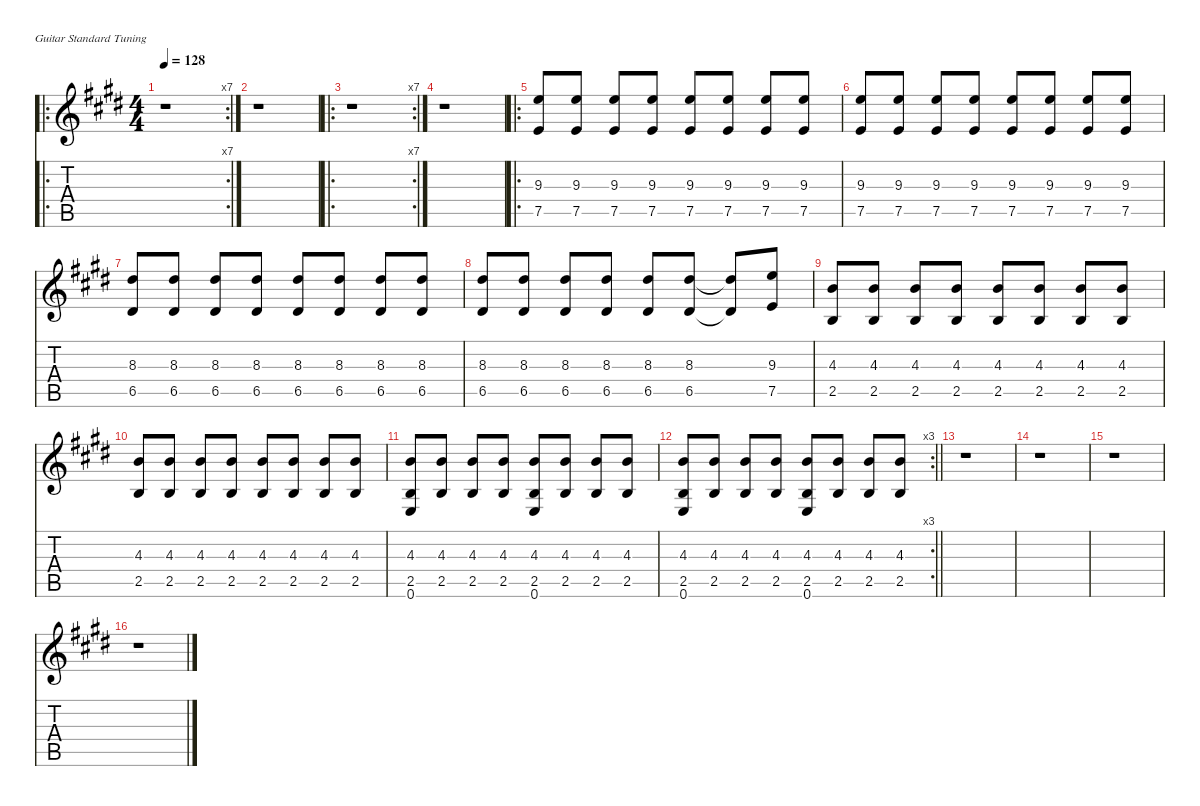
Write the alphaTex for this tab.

\defaultSystemsLayout 4
\hideDynamics
\bracketExtendMode nobrackets
\singleTrackTrackNamePolicy hidden
\otherSystemsTrackNameOrientation horizontal
\track ("Clean Guitar 1" "s.guit.") {defaultSystemsLayout 8 instrument acousticguitarsteel}
\staff {score tabs}
\tuning (E4 B3 G3 D3 A2 E2)
\ro
\rc 7
\ts (4 4)
\beaming (8 2 2 2 2)
\tempo 128
\clef g2
\ks e
r.1{dy f instrument acousticguitarsteel beam Down} |
r.1{beam Down} |
\ro
\rc 7
r.1{beam Down} |
r.1{beam Down} |
\ro
(9.3{acc forcenatural} 7.5{acc forcenatural}).8{beam Up} (9.3{acc forcenatural} 7.5{acc forcenatural}).8{beam Up} (9.3{acc forcenatural} 7.5{acc forcenatural}).8{beam Up} (9.3{acc forcenatural} 7.5{acc forcenatural}).8{beam Up} (9.3{acc forcenatural} 7.5{acc forcenatural}).8{beam Up} (9.3{acc forcenatural} 7.5{acc forcenatural}).8{beam Up} (9.3{acc forcenatural} 7.5{acc forcenatural}).8{beam Up} (9.3{acc forcenatural} 7.5{acc forcenatural}).8{beam Up} |
(9.3{acc forcenatural} 7.5{acc forcenatural}).8{beam Up} (9.3{acc forcenatural} 7.5{acc forcenatural}).8{beam Up} (9.3{acc forcenatural} 7.5{acc forcenatural}).8{beam Up} (9.3{acc forcenatural} 7.5{acc forcenatural}).8{beam Up} (9.3{acc forcenatural} 7.5{acc forcenatural}).8{beam Up} (9.3{acc forcenatural} 7.5{acc forcenatural}).8{beam Up} (9.3{acc forcenatural} 7.5{acc forcenatural}).8{beam Up} (9.3{acc forcenatural} 7.5{acc forcenatural}).8{beam Up} |
(8.3{acc #} 6.5{acc #}).8{beam Up} (8.3{acc #} 6.5{acc #}).8{beam Up} (8.3{acc #} 6.5{acc #}).8{beam Up} (8.3{acc #} 6.5{acc #}).8{beam Up} (8.3{acc #} 6.5{acc #}).8{beam Up} (8.3{acc #} 6.5{acc #}).8{beam Up} (8.3{acc #} 6.5{acc #}).8{beam Up} (8.3{acc #} 6.5{acc #}).8{beam Up} |
(8.3{acc #} 6.5{acc #}).8{beam Up} (8.3{acc #} 6.5{acc #}).8{beam Up} (8.3{acc #} 6.5{acc #}).8{beam Up} (8.3{acc #} 6.5{acc #}).8{beam Up} (8.3{acc #} 6.5{acc #}).8{beam Up} (8.3{acc #} 6.5{acc #}).8{beam Up} (8.3{t acc #} 6.5{t acc #}).8{beam Up} (9.3{acc forcenatural} 7.5{acc forcenatural}).8{beam Up} |
(4.3{acc forcenatural} 2.5{acc forcenatural}).8{beam Up} (4.3{acc forcenatural} 2.5{acc forcenatural}).8{beam Up} (4.3{acc forcenatural} 2.5{acc forcenatural}).8{beam Up} (4.3{acc forcenatural} 2.5{acc forcenatural}).8{beam Up} (4.3{acc forcenatural} 2.5{acc forcenatural}).8{beam Up} (4.3{acc forcenatural} 2.5{acc forcenatural}).8{beam Up} (4.3{acc forcenatural} 2.5{acc forcenatural}).8{beam Up} (4.3{acc forcenatural} 2.5{acc forcenatural}).8{beam Up} |
(4.3{acc forcenatural} 2.5{acc forcenatural}).8{beam Up} (4.3{acc forcenatural} 2.5{acc forcenatural}).8{beam Up} (4.3{acc forcenatural} 2.5{acc forcenatural}).8{beam Up} (4.3{acc forcenatural} 2.5{acc forcenatural}).8{beam Up} (4.3{acc forcenatural} 2.5{acc forcenatural}).8{beam Up} (4.3{acc forcenatural} 2.5{acc forcenatural}).8{beam Up} (4.3{acc forcenatural} 2.5{acc forcenatural}).8{beam Up} (4.3{acc forcenatural} 2.5{acc forcenatural}).8{beam Up} |
(4.3{acc forcenatural} 2.5{acc forcenatural} 0.6{acc forcenatural}).8{beam Up} (4.3{acc forcenatural} 2.5{acc forcenatural}).8{beam Up} (4.3{acc forcenatural} 2.5{acc forcenatural}).8{beam Up} (4.3{acc forcenatural} 2.5{acc forcenatural}).8{beam Up} (4.3{acc forcenatural} 2.5{acc forcenatural} 0.6{acc forcenatural}).8{beam Up} (4.3{acc forcenatural} 2.5{acc forcenatural}).8{beam Up} (4.3{acc forcenatural} 2.5{acc forcenatural}).8{beam Up} (4.3{acc forcenatural} 2.5{acc forcenatural}).8{beam Up} |
\rc 3
\barLineRight lightlight
(4.3{acc forcenatural} 2.5{acc forcenatural} 0.6{acc forcenatural}).8{beam Up} (4.3{acc forcenatural} 2.5{acc forcenatural}).8{beam Up} (4.3{acc forcenatural} 2.5{acc forcenatural}).8{beam Up} (4.3{acc forcenatural} 2.5{acc forcenatural}).8{beam Up} (4.3{acc forcenatural} 2.5{acc forcenatural} 0.6{acc forcenatural}).8{beam Up} (4.3{acc forcenatural} 2.5{acc forcenatural}).8{beam Up} (4.3{acc forcenatural} 2.5{acc forcenatural}).8{beam Up} (4.3{acc forcenatural} 2.5{acc forcenatural}).8{beam Up} |
r.1{beam Down} |
r.1{beam Down} |
r.1{beam Down} |
r.1{beam Down}
